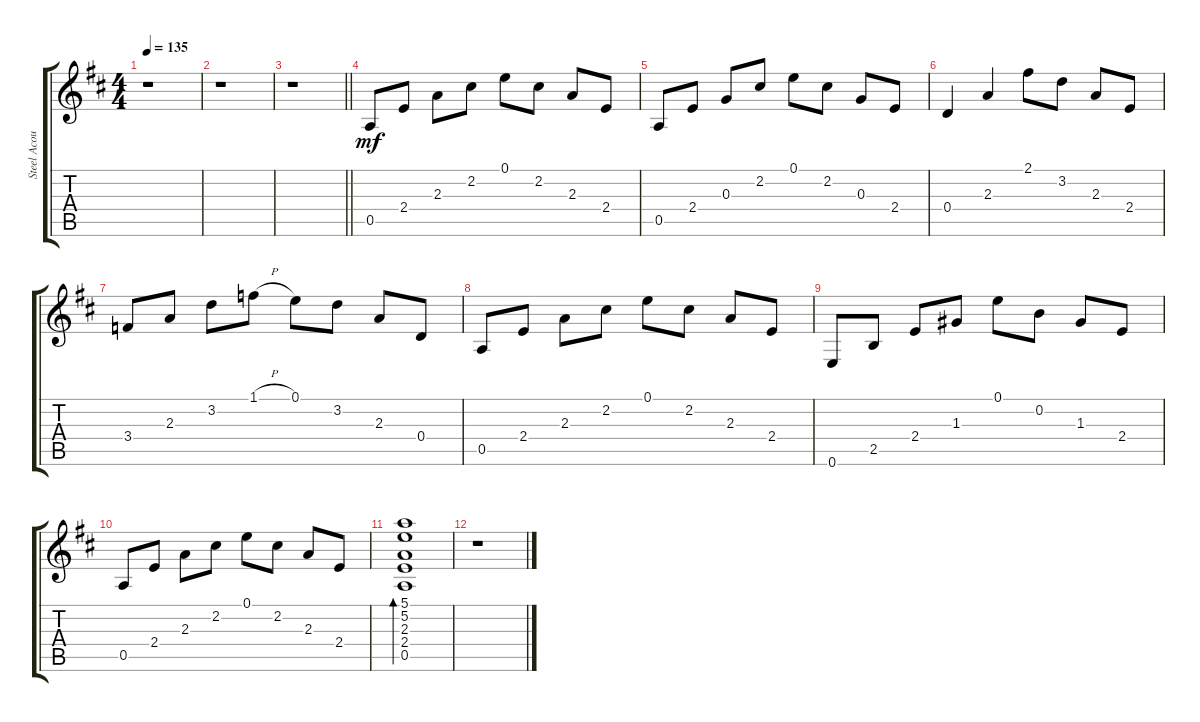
\track ("Steel Acoustic" "Steel Acou") {instrument acousticguitarsteel}
\staff {score tabs}
\tuning (E4 B3 G3 D3 A2 E2) {hide}
\ts (4 4)
\tempo 135
\clef g2
\ks d
r.1{dy mf} |
r.1 |
\barLineRight lightlight
r.1 |
0.5.8 2.4.8 2.3.8 2.2.8 0.1.8 2.2.8 2.3.8 2.4.8 |
0.5.8 2.4.8 0.3.8 2.2.8 0.1.8 2.2.8 0.3.8 2.4.8 |
0.4.4 2.3.4 2.1.8 3.2.8 2.3.8 2.4.8 |
3.4.8 2.3.8 3.2.8 1.1{h}.8 0.1.8 3.2.8 2.3.8 0.4.8 |
0.5.8 2.4.8 2.3.8 2.2.8 0.1.8 2.2.8 2.3.8 2.4.8 |
0.6.8 2.5.8 2.4.8 1.3.8 0.1.8 0.2.8 1.3.8 2.4.8 |
0.5.8 2.4.8 2.3.8 2.2.8 0.1.8 2.2.8 2.3.8 2.4.8 |
(5.1 5.2 2.3 2.4 0.5).1{bd 30} |
r.1
